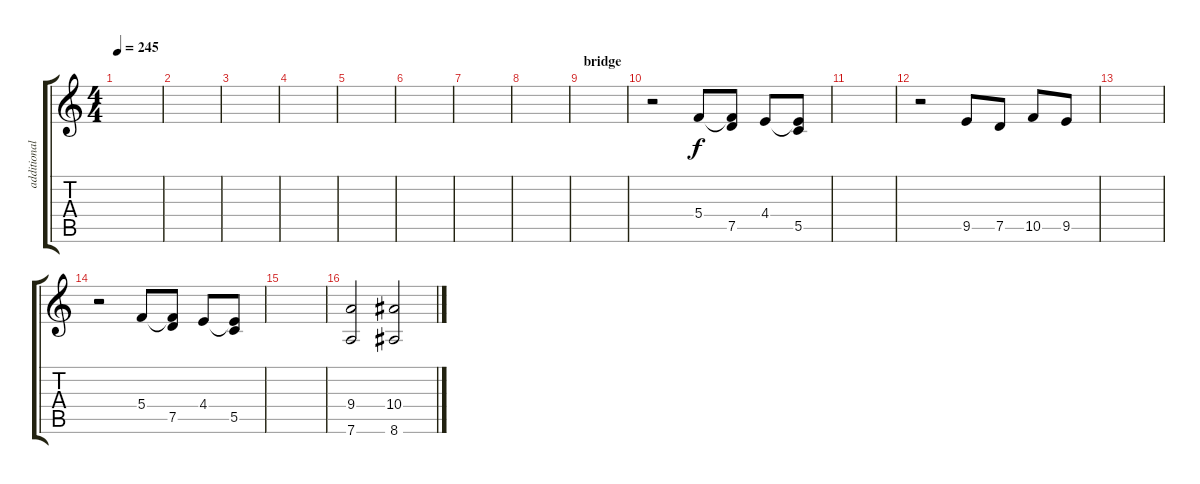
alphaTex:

\track ("additional guitar" "additional") {instrument distortionguitar}
\staff {score tabs}
\tuning (D4 A3 F3 C3 G2 D2) {hide}
\ts (4 4)
\tempo 245
\clef g2
\ks c
|
|
|
|
|
|
|
|
\section ("" "bridge")
|
r.2 5.4.8 (5.4{t} 7.5).8 4.4.8 (4.4{t} 5.5).8 |
|
r.2 9.5.8 7.5.8 10.5.8 9.5.8 |
|
r.2 5.4.8 (5.4{t} 7.5).8 4.4.8 (4.4{t} 5.5).8 |
|
(9.4 7.6).2 (10.4 8.6).2
